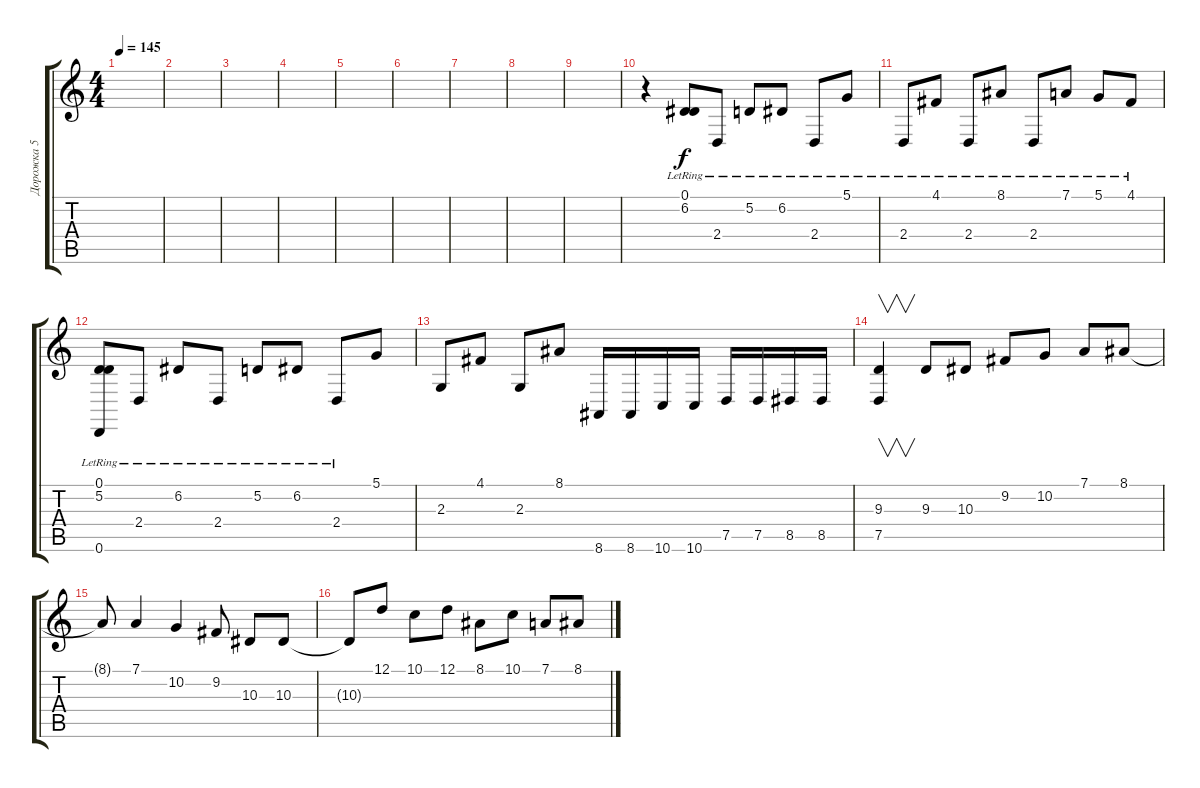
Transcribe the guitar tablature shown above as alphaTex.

\track ("Дорожка 5" "Дорожка 5") {instrument sitar}
\staff {score tabs}
\tuning (D4 A3 F3 C3 G2 D2) {hide}
\ts (4 4)
\tempo 145
\clef g2
\ks c
|
|
|
|
|
|
|
|
|
r.4 (0.1{lr} 6.2{lr}).8 2.4{lr}.8 5.2{lr}.8 6.2{lr}.8 2.4{lr}.8 5.1{lr}.8 |
2.4{lr}.8 4.1{lr}.8 2.4{lr}.8 8.1{lr}.8 2.4{lr}.8 7.1{lr}.8 5.1{lr}.8 4.1{lr}.8 |
(0.1{lr} 5.2{lr} 0.6{lr}).8 2.4{lr}.8 6.2{lr}.8 2.4{lr}.8 5.2{lr}.8 6.2{lr}.8 2.4{lr}.8 5.1.8 |
2.3.8 4.1.8 2.3.8 8.1.8 8.6.16{instrument overdrivenguitar} 8.6.16 10.6.16 10.6.16 7.5.16 7.5.16 8.5.16 8.5.16 |
(9.3 7.5).4{v} 9.3.8 10.3.8 9.2.8 10.2.8 7.1.8 8.1.8 |
8.1{t}.8 7.1.4 10.2.4 9.2.8 10.3.8 10.3.8 |
10.3{t}.8 12.1.8 10.1.8 12.1.8 8.1.8 10.1.8 7.1.8 8.1.8
